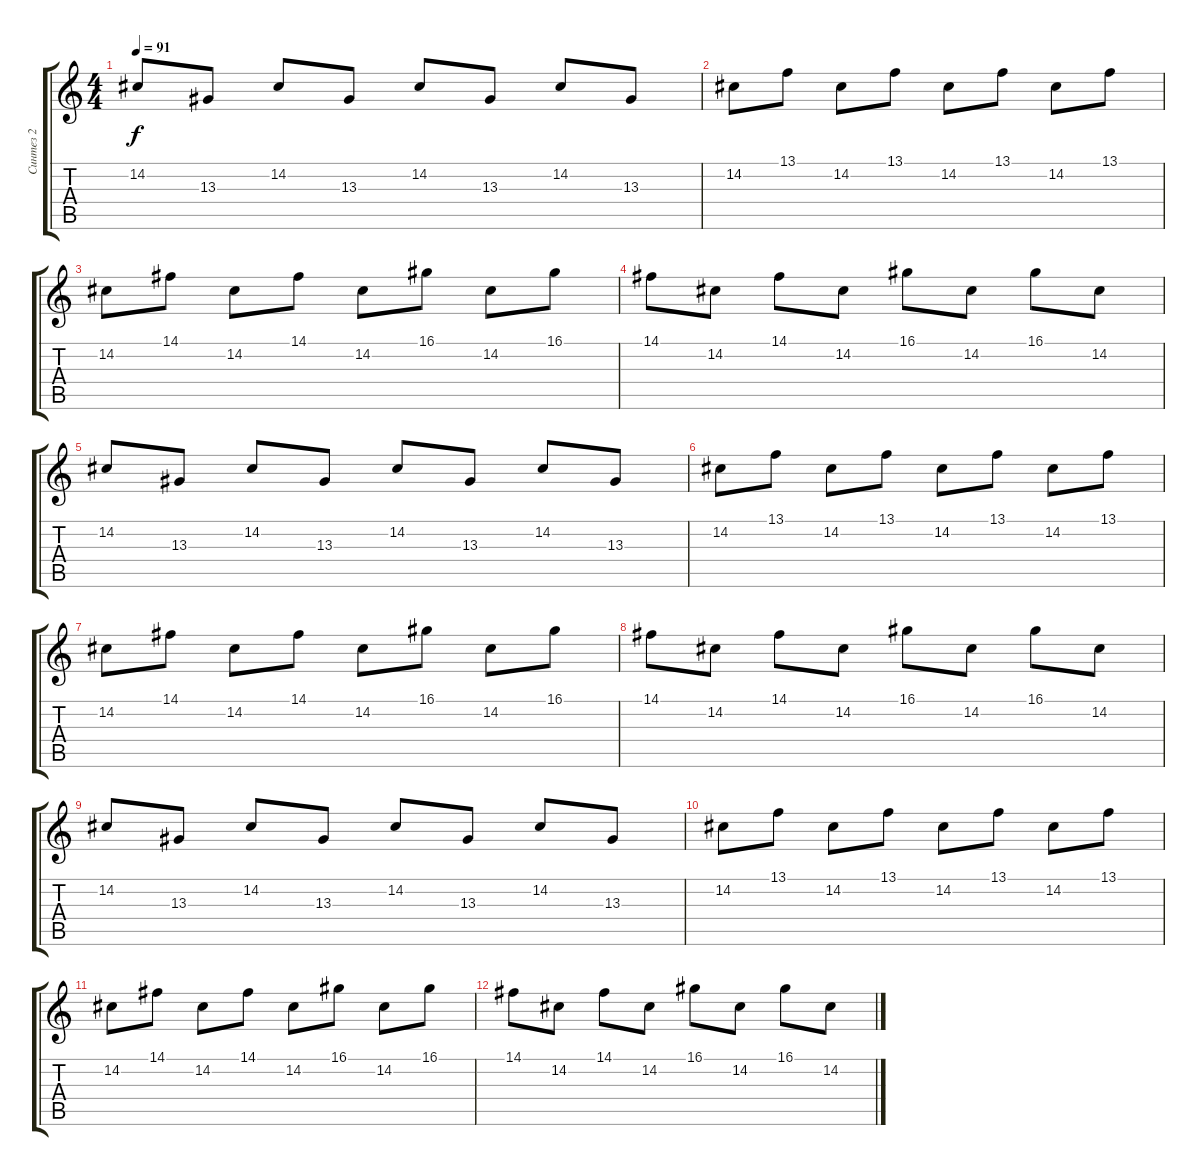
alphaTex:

\track ("Синтез 2" "Синтез 2") {instrument stringensemble1}
\staff {score tabs}
\tuning (E4 B3 G3 D3 A2 E2) {hide}
\ts (4 4)
\tempo 91
\clef g2
\ks c
14.2.8{dy f} 13.3.8 14.2.8 13.3.8 14.2.8 13.3.8 14.2.8 13.3.8 |
14.2.8 13.1.8 14.2.8 13.1.8 14.2.8 13.1.8 14.2.8 13.1.8 |
14.2.8 14.1.8 14.2.8 14.1.8 14.2.8 16.1.8 14.2.8 16.1.8 |
14.1.8 14.2.8 14.1.8 14.2.8 16.1.8 14.2.8 16.1.8 14.2.8 |
14.2.8 13.3.8 14.2.8 13.3.8 14.2.8 13.3.8 14.2.8 13.3.8 |
14.2.8 13.1.8 14.2.8 13.1.8 14.2.8 13.1.8 14.2.8 13.1.8 |
14.2.8 14.1.8 14.2.8 14.1.8 14.2.8 16.1.8 14.2.8 16.1.8 |
14.1.8 14.2.8 14.1.8 14.2.8 16.1.8 14.2.8 16.1.8 14.2.8 |
14.2.8 13.3.8 14.2.8 13.3.8 14.2.8 13.3.8 14.2.8 13.3.8 |
14.2.8 13.1.8 14.2.8 13.1.8 14.2.8 13.1.8 14.2.8 13.1.8 |
14.2.8 14.1.8 14.2.8 14.1.8 14.2.8 16.1.8 14.2.8 16.1.8 |
14.1.8 14.2.8 14.1.8 14.2.8 16.1.8 14.2.8 16.1.8 14.2.8
